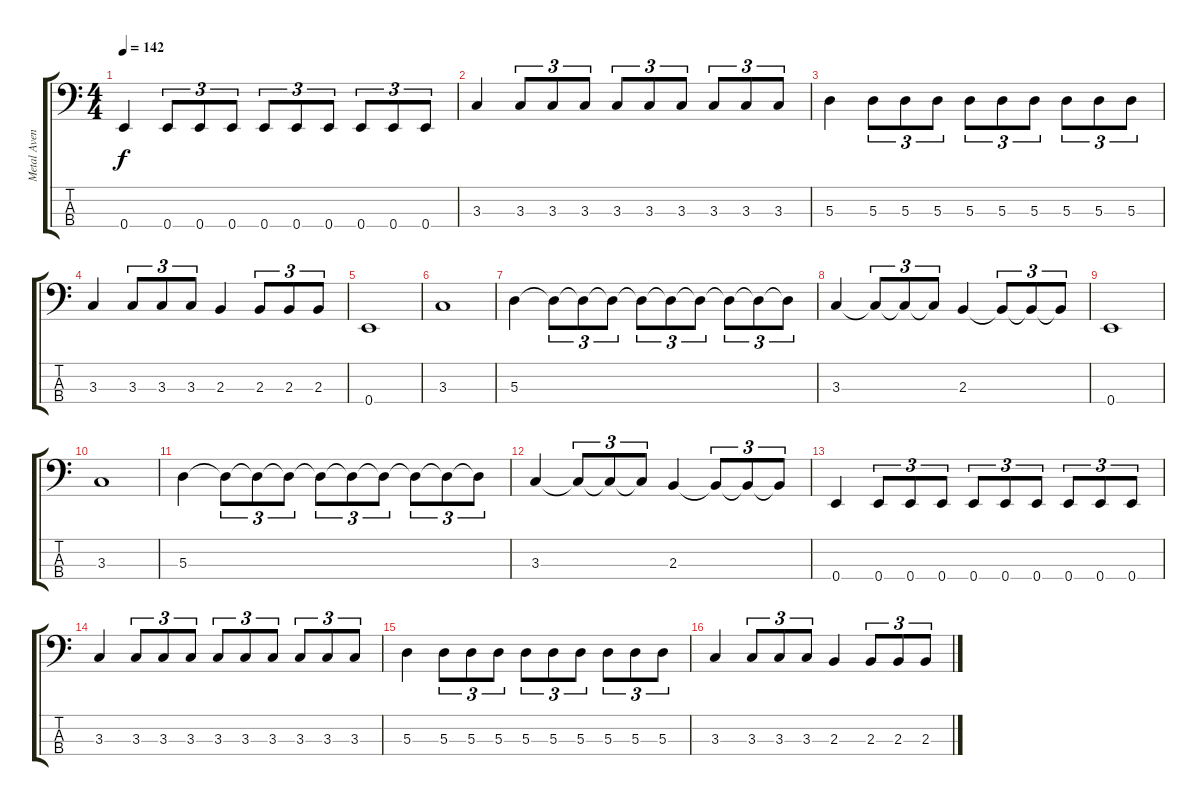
\track ("Metal Avenger" "Metal Aven") {instrument electricbasspick}
\staff {score tabs}
\tuning (G2 D2 A1 E1) {hide}
\ts (4 4)
\tempo 142
\clef f4
\ks c
0.4.4{dy f} 0.4.8{tu (3 2)} 0.4.8{tu (3 2)} 0.4.8{tu (3 2)} 0.4.8{tu (3 2)} 0.4.8{tu (3 2)} 0.4.8{tu (3 2)} 0.4.8{tu (3 2)} 0.4.8{tu (3 2)} 0.4.8{tu (3 2)} |
3.3.4 3.3.8{tu (3 2)} 3.3.8{tu (3 2)} 3.3.8{tu (3 2)} 3.3.8{tu (3 2)} 3.3.8{tu (3 2)} 3.3.8{tu (3 2)} 3.3.8{tu (3 2)} 3.3.8{tu (3 2)} 3.3.8{tu (3 2)} |
5.3.4 5.3.8{tu (3 2)} 5.3.8{tu (3 2)} 5.3.8{tu (3 2)} 5.3.8{tu (3 2)} 5.3.8{tu (3 2)} 5.3.8{tu (3 2)} 5.3.8{tu (3 2)} 5.3.8{tu (3 2)} 5.3.8{tu (3 2)} |
3.3.4 3.3.8{tu (3 2)} 3.3.8{tu (3 2)} 3.3.8{tu (3 2)} 2.3.4 2.3.8{tu (3 2)} 2.3.8{tu (3 2)} 2.3.8{tu (3 2)} |
0.4.1 |
3.3.1 |
5.3.4 5.3{t}.8{tu (3 2)} 5.3{t}.8{tu (3 2)} 5.3{t}.8{tu (3 2)} 5.3{t}.8{tu (3 2)} 5.3{t}.8{tu (3 2)} 5.3{t}.8{tu (3 2)} 5.3{t}.8{tu (3 2)} 5.3{t}.8{tu (3 2)} 5.3{t}.8{tu (3 2)} |
3.3.4 3.3{t}.8{tu (3 2)} 3.3{t}.8{tu (3 2)} 3.3{t}.8{tu (3 2)} 2.3.4 2.3{t}.8{tu (3 2)} 2.3{t}.8{tu (3 2)} 2.3{t}.8{tu (3 2)} |
0.4.1 |
3.3.1 |
5.3.4 5.3{t}.8{tu (3 2)} 5.3{t}.8{tu (3 2)} 5.3{t}.8{tu (3 2)} 5.3{t}.8{tu (3 2)} 5.3{t}.8{tu (3 2)} 5.3{t}.8{tu (3 2)} 5.3{t}.8{tu (3 2)} 5.3{t}.8{tu (3 2)} 5.3{t}.8{tu (3 2)} |
3.3.4 3.3{t}.8{tu (3 2)} 3.3{t}.8{tu (3 2)} 3.3{t}.8{tu (3 2)} 2.3.4 2.3{t}.8{tu (3 2)} 2.3{t}.8{tu (3 2)} 2.3{t}.8{tu (3 2)} |
0.4.4 0.4.8{tu (3 2)} 0.4.8{tu (3 2)} 0.4.8{tu (3 2)} 0.4.8{tu (3 2)} 0.4.8{tu (3 2)} 0.4.8{tu (3 2)} 0.4.8{tu (3 2)} 0.4.8{tu (3 2)} 0.4.8{tu (3 2)} |
3.3.4 3.3.8{tu (3 2)} 3.3.8{tu (3 2)} 3.3.8{tu (3 2)} 3.3.8{tu (3 2)} 3.3.8{tu (3 2)} 3.3.8{tu (3 2)} 3.3.8{tu (3 2)} 3.3.8{tu (3 2)} 3.3.8{tu (3 2)} |
5.3.4 5.3.8{tu (3 2)} 5.3.8{tu (3 2)} 5.3.8{tu (3 2)} 5.3.8{tu (3 2)} 5.3.8{tu (3 2)} 5.3.8{tu (3 2)} 5.3.8{tu (3 2)} 5.3.8{tu (3 2)} 5.3.8{tu (3 2)} |
3.3.4 3.3.8{tu (3 2)} 3.3.8{tu (3 2)} 3.3.8{tu (3 2)} 2.3.4 2.3.8{tu (3 2)} 2.3.8{tu (3 2)} 2.3.8{tu (3 2)}
